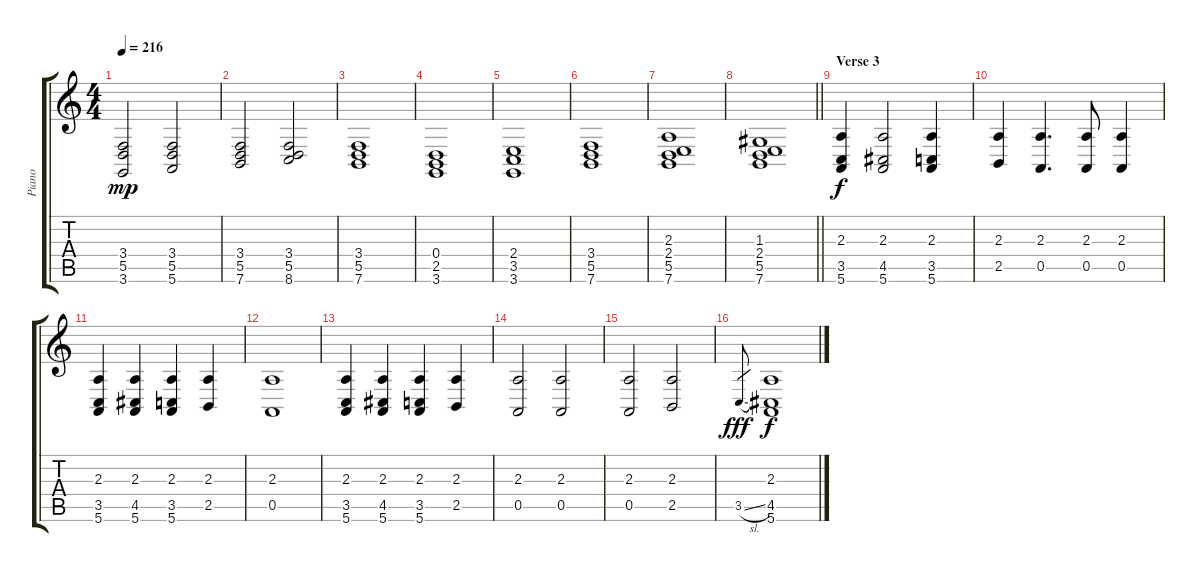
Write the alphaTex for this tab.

\track ("Piano" "Piano") {instrument acousticgrandpiano}
\staff {score tabs}
\tuning (E4 B3 G3 D3 A2 E2) {hide}
\ts (4 4)
\tempo 216
\clef g2
\ks c
(3.4 5.5 3.6).2{dy mp} (3.4 5.5 5.6).2 |
(3.4 5.5 7.6).2 (3.4 5.5 8.6).2 |
(3.4 5.5 7.6).1 |
(0.4 2.5 3.6).1 |
(2.4 3.5 3.6).1 |
(3.4 5.5 7.6).1 |
(2.3 2.4 5.5 7.6).1 |
\barLineRight lightlight
(1.3 2.4 5.5 7.6).1 |
\section ("" "Verse 3")
(2.3 3.5 5.6).4{dy f} (2.3 4.5 5.6).2 (2.3 3.5 5.6).4 |
(2.3 2.5).4 (2.3 0.5).4{d} (2.3 0.5).8 (2.3 0.5).4 |
(2.3 3.5 5.6).4 (2.3 4.5 5.6).4 (2.3 3.5 5.6).4 (2.3 2.5).4 |
(2.3 0.5).1 |
(2.3 3.5 5.6).4 (2.3 4.5 5.6).4 (2.3 3.5 5.6).4 (2.3 2.5).4 |
(2.3 0.5).2 (2.3 0.5).2 |
(2.3 0.5).2 (2.3 2.5).2 |
3.5{sl}.8{gr dy fff} (2.3 4.5 5.6).1{dy f}
